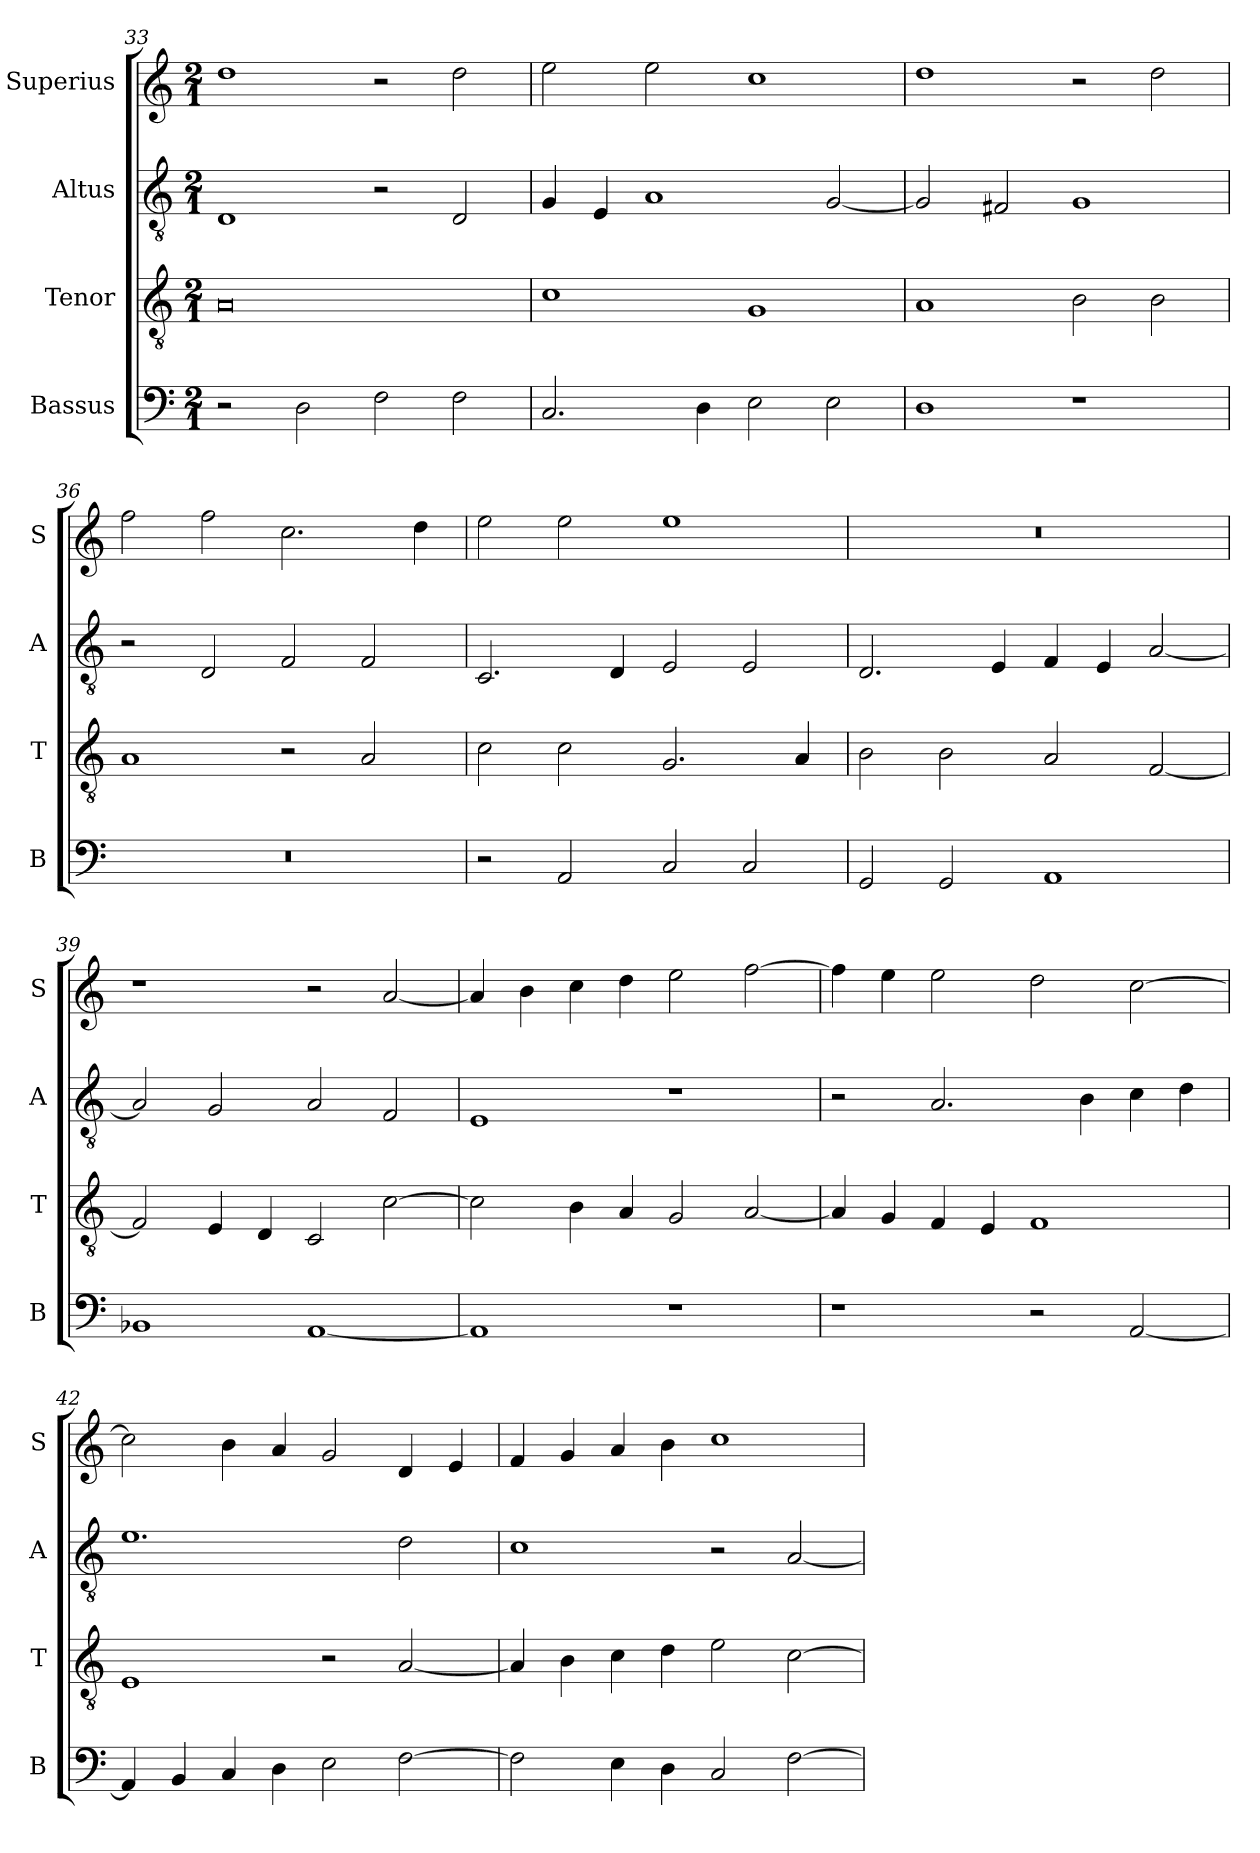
**kern	**kern	**kern	**kern
*part4	*part3	*part2	*part1
*staff4	*staff3	*staff2	*staff1
*I"Bassus	*I"Tenor	*I"Altus	*I"Superius
*I'B	*I'T	*I'A	*I'S
*clefF4	*clefGv2	*clefGv2	*clefG2
*k[]	*k[]	*k[]	*k[]
*C:	*C:	*C:	*C:
*M2/1	*M2/1	*M2/1	*M2/1
=33	=33	=33	=33
2r	0A	1D	1dd
2D	.	.	.
2F	.	2r	2r
2F	.	2D	2dd
=34	=34	=34	=34
2.C	1c	4G	2ee
.	.	4E	.
.	.	1A	2ee
4D	.	.	.
2E	1G	.	1cc
2E	.	[2G	.
=35	=35	=35	=35
1D	1A	2G]	1dd
.	.	2F#X	.
1r	2B	1G	2r
.	2B	.	2dd
=36	=36	=36	=36
0r	1A	2r	2ff
.	.	2D	2ff
.	2r	2F	2.cc
.	2A	2F	.
.	.	.	4dd
=37	=37	=37	=37
2r	2c	2.C	2ee
2AA	2c	.	2ee
.	.	4D	.
2C	2.G	2E	1ee
2C	.	2E	.
.	4A	.	.
=38	=38	=38	=38
2GG	2B	2.D	0r
2GG	2B	.	.
.	.	4E	.
1AA	2A	4F	.
.	.	4E	.
.	[2F	[2A	.
=39	=39	=39	=39
1BB-X	2F]	2A]	1r
.	4E	2G	.
.	4D	.	.
[1AA	2C	2A	2r
.	[2c	2F	[2a
=40	=40	=40	=40
1AA]	2c]	1E	4a]
.	.	.	4b
.	4B	.	4cc
.	4A	.	4dd
1r	2G	1r	2ee
.	[2A	.	[2ff
=41	=41	=41	=41
1r	4A]	2r	4ff]
.	4G	.	4ee
.	4F	2.A	2ee
.	4E	.	.
2r	1F	.	2dd
.	.	4B	.
[2AA	.	4c	[2cc
.	.	4d	.
=42	=42	=42	=42
4AA]	1E	1.e	2cc]
4BB	.	.	.
4C	.	.	4b
4D	.	.	4a
2E	2r	.	2g
[2F	[2A	2d	4d
.	.	.	4e
=43	=43	=43	=43
2F]	4A]	1c	4f
.	4B	.	4g
4E	4c	.	4a
4D	4d	.	4b
2C	2e	2r	1cc
[2F	[2c	[2A	.
=	=	=	=
*-	*-	*-	*-
